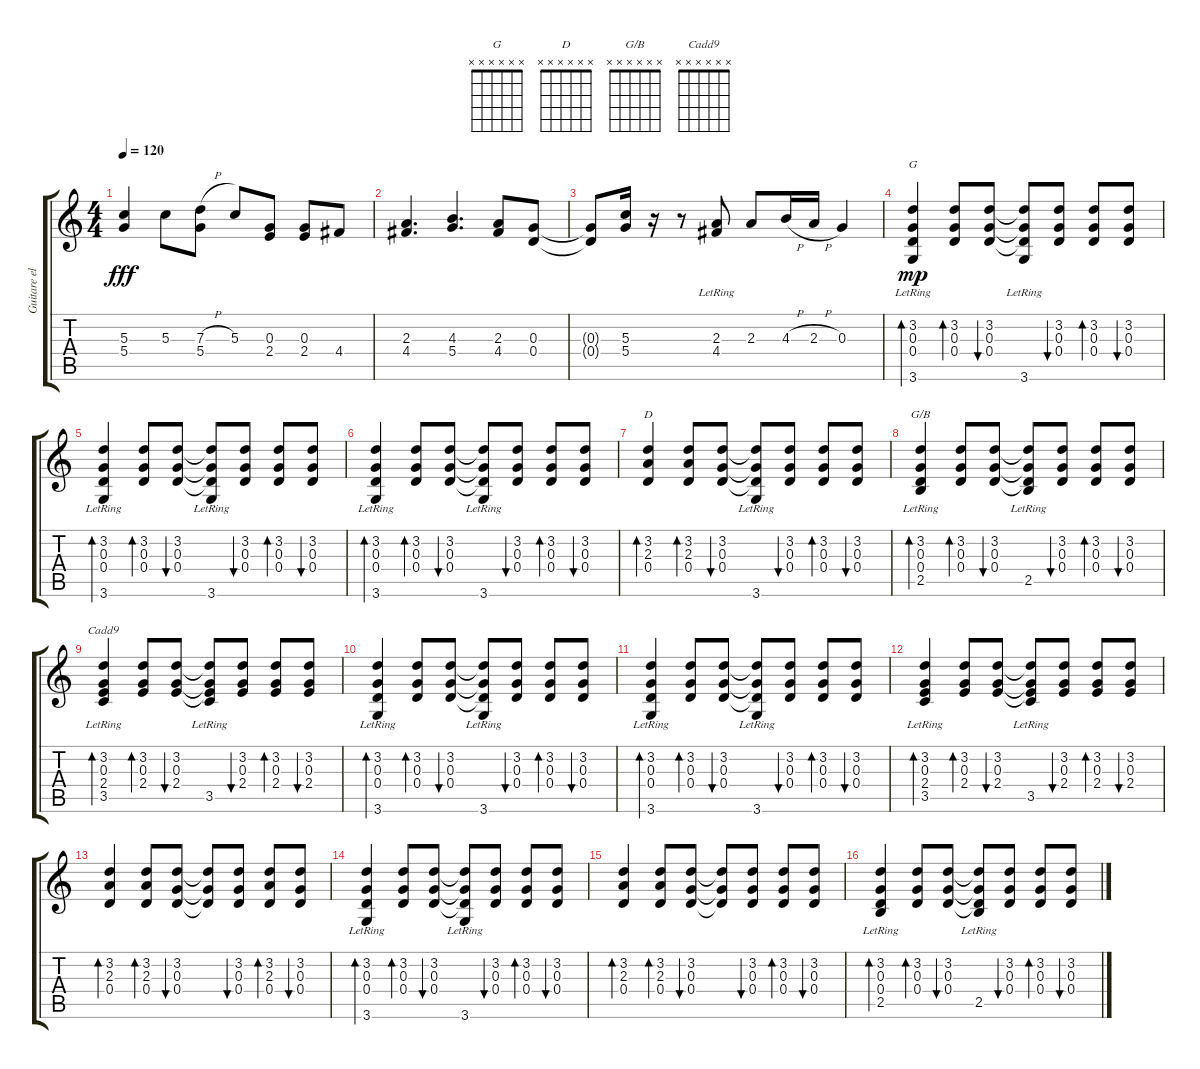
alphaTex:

\track ("Guitare elec" "Guitare el") {instrument electricguitarjazz}
\staff {score tabs}
\tuning (E4 B3 G3 D3 A2 E2) {hide}
\chord ("G" x x x x x x)
\chord ("D" x x x x x x)
\chord ("G/B" x x x x x x)
\chord ("Cadd9" x x x x x x)
\ts (4 4)
\tempo 120
\clef g2
\ks c
(5.3 5.4).4{dy fff} 5.3.8 (7.3{h} 5.4).8 5.3.8 (0.3 2.4).8 (0.3 2.4).8 4.4.8 |
(2.3 4.4).4{d} (4.3 5.4).4{d} (2.3 4.4).8 (0.3 0.4).8 |
(0.3{t} 0.4{t}).8 (5.3 5.4).16 r.16 r.8 (2.3 4.4{lr}).8 2.3.8 4.3{h}.16 2.3{h}.16 0.3.4 |
(3.2 0.3 0.4 3.6{lr}).4{bd 60 ch "G" dy mp} (3.2 0.3 0.4).8{bd 60} (3.2 0.3 0.4).8{bu 60} (3.2{t} 0.3{t} 0.4{t} 3.6{lr}).8 (3.2 0.3 0.4).8{bu 60} (3.2 0.3 0.4).8{bd 60} (3.2 0.3 0.4).8{bu 60} |
(3.2 0.3 0.4 3.6{lr}).4{bd 60} (3.2 0.3 0.4).8{bd 60} (3.2 0.3 0.4).8{bu 60} (3.2{t} 0.3{t} 0.4{t} 3.6{lr}).8 (3.2 0.3 0.4).8{bu 60} (3.2 0.3 0.4).8{bd 60} (3.2 0.3 0.4).8{bu 60} |
(3.2 0.3 0.4 3.6{lr}).4{bd 60} (3.2 0.3 0.4).8{bd 60} (3.2 0.3 0.4).8{bu 60} (3.2{t} 0.3{t} 0.4{t} 3.6{lr}).8 (3.2 0.3 0.4).8{bu 60} (3.2 0.3 0.4).8{bd 60} (3.2 0.3 0.4).8{bu 60} |
(3.2 2.3 0.4).4{bd 60 ch "D"} (3.2 2.3 0.4).8{bd 60} (3.2 0.3 0.4).8{bu 60} (3.2{t} 0.3{t} 0.4{t} 3.6{lr}).8 (3.2 0.3 0.4).8{bu 60} (3.2 0.3 0.4).8{bd 60} (3.2 0.3 0.4).8{bu 60} |
(3.2 0.3 0.4 2.5{lr}).4{bd 60 ch "G/B"} (3.2 0.3 0.4).8{bd 60} (3.2 0.3 0.4).8{bu 60} (3.2{t} 0.3{t} 0.4{t} 2.5{lr}).8 (3.2 0.3 0.4).8{bu 60} (3.2 0.3 0.4).8{bd 60} (3.2 0.3 0.4).8{bu 60} |
(3.2 0.3 2.4 3.5{lr}).4{bd 60 ch "Cadd9"} (3.2 0.3 2.4).8{bd 60} (3.2 0.3 2.4).8{bu 60} (3.2{t} 0.3{t} 2.4{t} 3.5{lr}).8 (3.2 0.3 2.4).8{bu 60} (3.2 0.3 2.4).8{bd 60} (3.2 0.3 2.4).8{bu 60} |
(3.2 0.3 0.4 3.6{lr}).4{bd 60} (3.2 0.3 0.4).8{bd 60} (3.2 0.3 0.4).8{bu 60} (3.2{t} 0.3{t} 0.4{t} 3.6{lr}).8 (3.2 0.3 0.4).8{bu 60} (3.2 0.3 0.4).8{bd 60} (3.2 0.3 0.4).8{bu 60} |
(3.2 0.3 0.4 3.6{lr}).4{bd 60} (3.2 0.3 0.4).8{bd 60} (3.2 0.3 0.4).8{bu 60} (3.2{t} 0.3{t} 0.4{t} 3.6{lr}).8 (3.2 0.3 0.4).8{bu 60} (3.2 0.3 0.4).8{bd 60} (3.2 0.3 0.4).8{bu 60} |
(3.2 0.3 2.4 3.5{lr}).4{bd 60} (3.2 0.3 2.4).8{bd 60} (3.2 0.3 2.4).8{bu 60} (3.2{t} 0.3{t} 2.4{t} 3.5{lr}).8 (3.2 0.3 2.4).8{bu 60} (3.2 0.3 2.4).8{bd 60} (3.2 0.3 2.4).8{bu 60} |
(3.2 2.3 0.4).4{bd 60} (3.2 2.3 0.4).8{bd 60} (3.2 0.3 0.4).8{bu 60} (3.2{t} 0.3{t} 0.4{t}).8 (3.2 0.3 0.4).8{bu 60} (3.2 2.3 0.4).8{bd 60} (3.2 0.3 0.4).8{bu 60} |
(3.2 0.3 0.4 3.6{lr}).4{bd 60} (3.2 0.3 0.4).8{bd 60} (3.2 0.3 0.4).8{bu 60} (3.2{t} 0.3{t} 0.4{t} 3.6{lr}).8 (3.2 0.3 0.4).8{bu 60} (3.2 0.3 0.4).8{bd 60} (3.2 0.3 0.4).8{bu 60} |
(3.2 2.3 0.4).4{bd 60} (3.2 2.3 0.4).8{bd 60} (3.2 0.3 0.4).8{bu 60} (3.2{t} 0.3{t} 0.4{t}).8 (3.2 0.3 0.4).8{bu 60} (3.2 0.3 0.4).8{bd 60} (3.2 0.3 0.4).8{bu 60} |
(3.2 0.3 0.4 2.5{lr}).4{bd 60} (3.2 0.3 0.4).8{bd 60} (3.2 0.3 0.4).8{bu 60} (3.2{t} 0.3{t} 0.4{t} 2.5{lr}).8 (3.2 0.3 0.4).8{bu 60} (3.2 0.3 0.4).8{bd 60} (3.2 0.3 0.4).8{bu 60}
